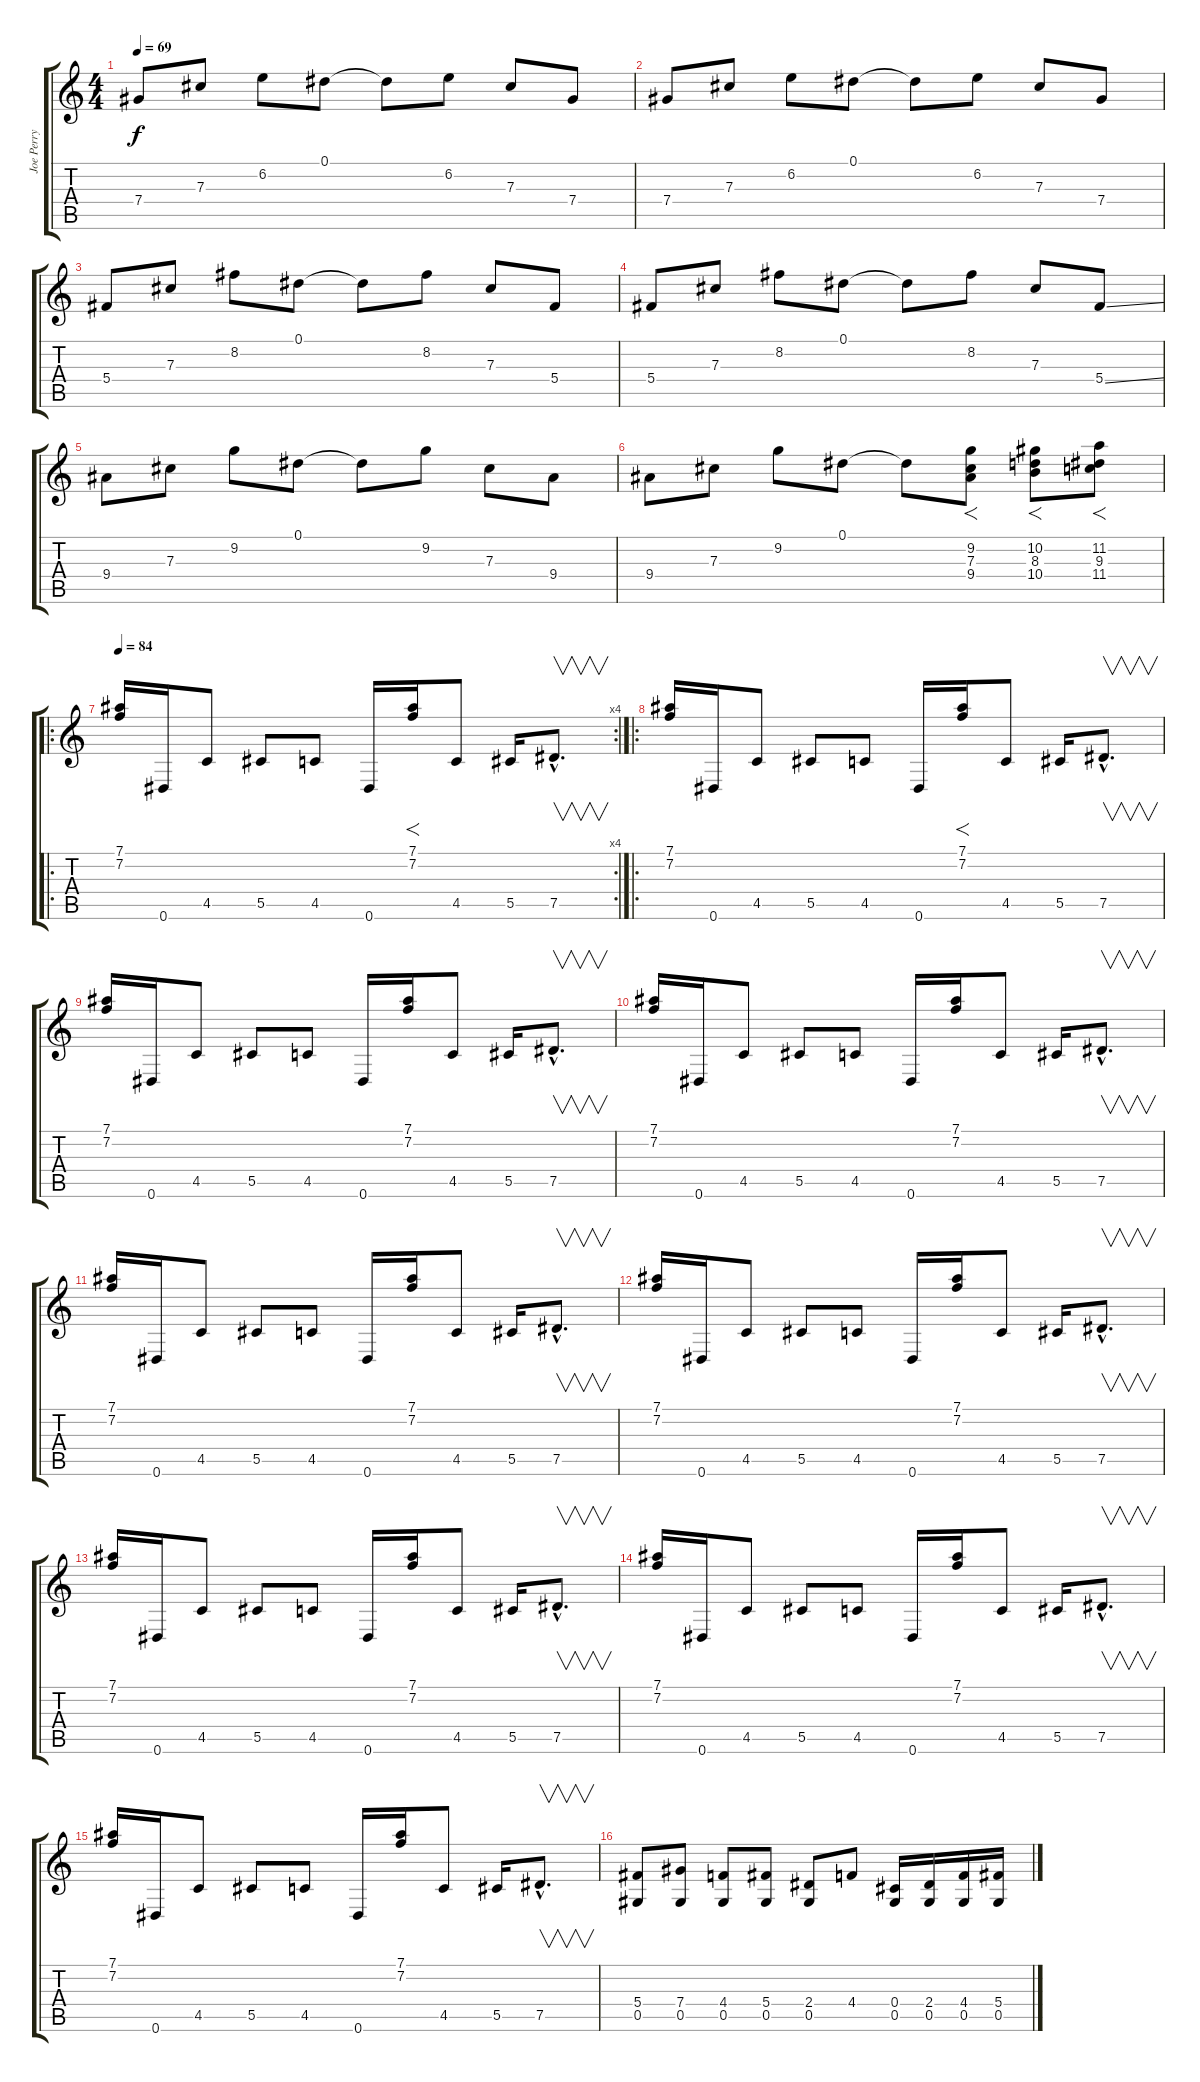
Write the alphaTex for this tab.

\track ("Joe Perry" "Joe Perry") {instrument distortionguitar}
\staff {score tabs}
\tuning (Eb4 Bb3 Gb3 Db3 Ab2 Eb2) {hide}
\ts (4 4)
\tempo 69
\clef g2
\ks c
7.4.8{dy f instrument distortionguitar} 7.3.8 6.2.8 0.1.8 0.1{t}.8 6.2.8 7.3.8 7.4.8 |
7.4.8 7.3.8 6.2.8 0.1.8 0.1{t}.8 6.2.8 7.3.8 7.4.8 |
5.4.8 7.3.8 8.2.8 0.1.8 0.1{t}.8 8.2.8 7.3.8 5.4.8 |
5.4.8 7.3.8 8.2.8 0.1.8 0.1{t}.8 8.2.8 7.3.8 5.4{ss}.8 |
9.4.8 7.3.8 9.2.8 0.1.8 0.1{t}.8 9.2.8 7.3.8 9.4.8 |
9.4.8 7.3.8 9.2.8 0.1.8 0.1{t}.8 (9.2 7.3 9.4).8{f} (10.2 8.3 10.4).8{f} (11.2 9.3 11.4).8{f} |
\ro
\rc 4
\tempo 84
(7.1 7.2).16 0.6.16 4.5.8 5.5.8 4.5.8 0.6.16 (7.1 7.2).16{f} 4.5.8 5.5.16 7.5{hac}.8{v d} |
\ro
(7.1 7.2).16 0.6.16 4.5.8 5.5.8 4.5.8 0.6.16 (7.1 7.2).16{f} 4.5.8 5.5.16 7.5{hac}.8{v d} |
(7.1 7.2).16 0.6.16 4.5.8 5.5.8 4.5.8 0.6.16 (7.1 7.2).16 4.5.8 5.5.16 7.5{hac}.8{v d} |
(7.1 7.2).16 0.6.16 4.5.8 5.5.8 4.5.8 0.6.16 (7.1 7.2).16 4.5.8 5.5.16 7.5{hac}.8{v d} |
(7.1 7.2).16 0.6.16 4.5.8 5.5.8 4.5.8 0.6.16 (7.1 7.2).16 4.5.8 5.5.16 7.5{hac}.8{v d} |
(7.1 7.2).16 0.6.16 4.5.8 5.5.8 4.5.8 0.6.16 (7.1 7.2).16 4.5.8 5.5.16 7.5{hac}.8{v d} |
(7.1 7.2).16 0.6.16 4.5.8 5.5.8 4.5.8 0.6.16 (7.1 7.2).16 4.5.8 5.5.16 7.5{hac}.8{v d} |
(7.1 7.2).16 0.6.16 4.5.8 5.5.8 4.5.8 0.6.16 (7.1 7.2).16 4.5.8 5.5.16 7.5{hac}.8{v d} |
(7.1 7.2).16 0.6.16 4.5.8 5.5.8 4.5.8 0.6.16 (7.1 7.2).16 4.5.8 5.5.16 7.5{hac}.8{v d} |
(5.4 0.5).8 (7.4 0.5).8 (4.4 0.5).8 (5.4 0.5).8 (2.4 0.5).8 4.4.8 (0.4 0.5).16 (2.4 0.5).16 (4.4 0.5).16 (5.4 0.5).16
